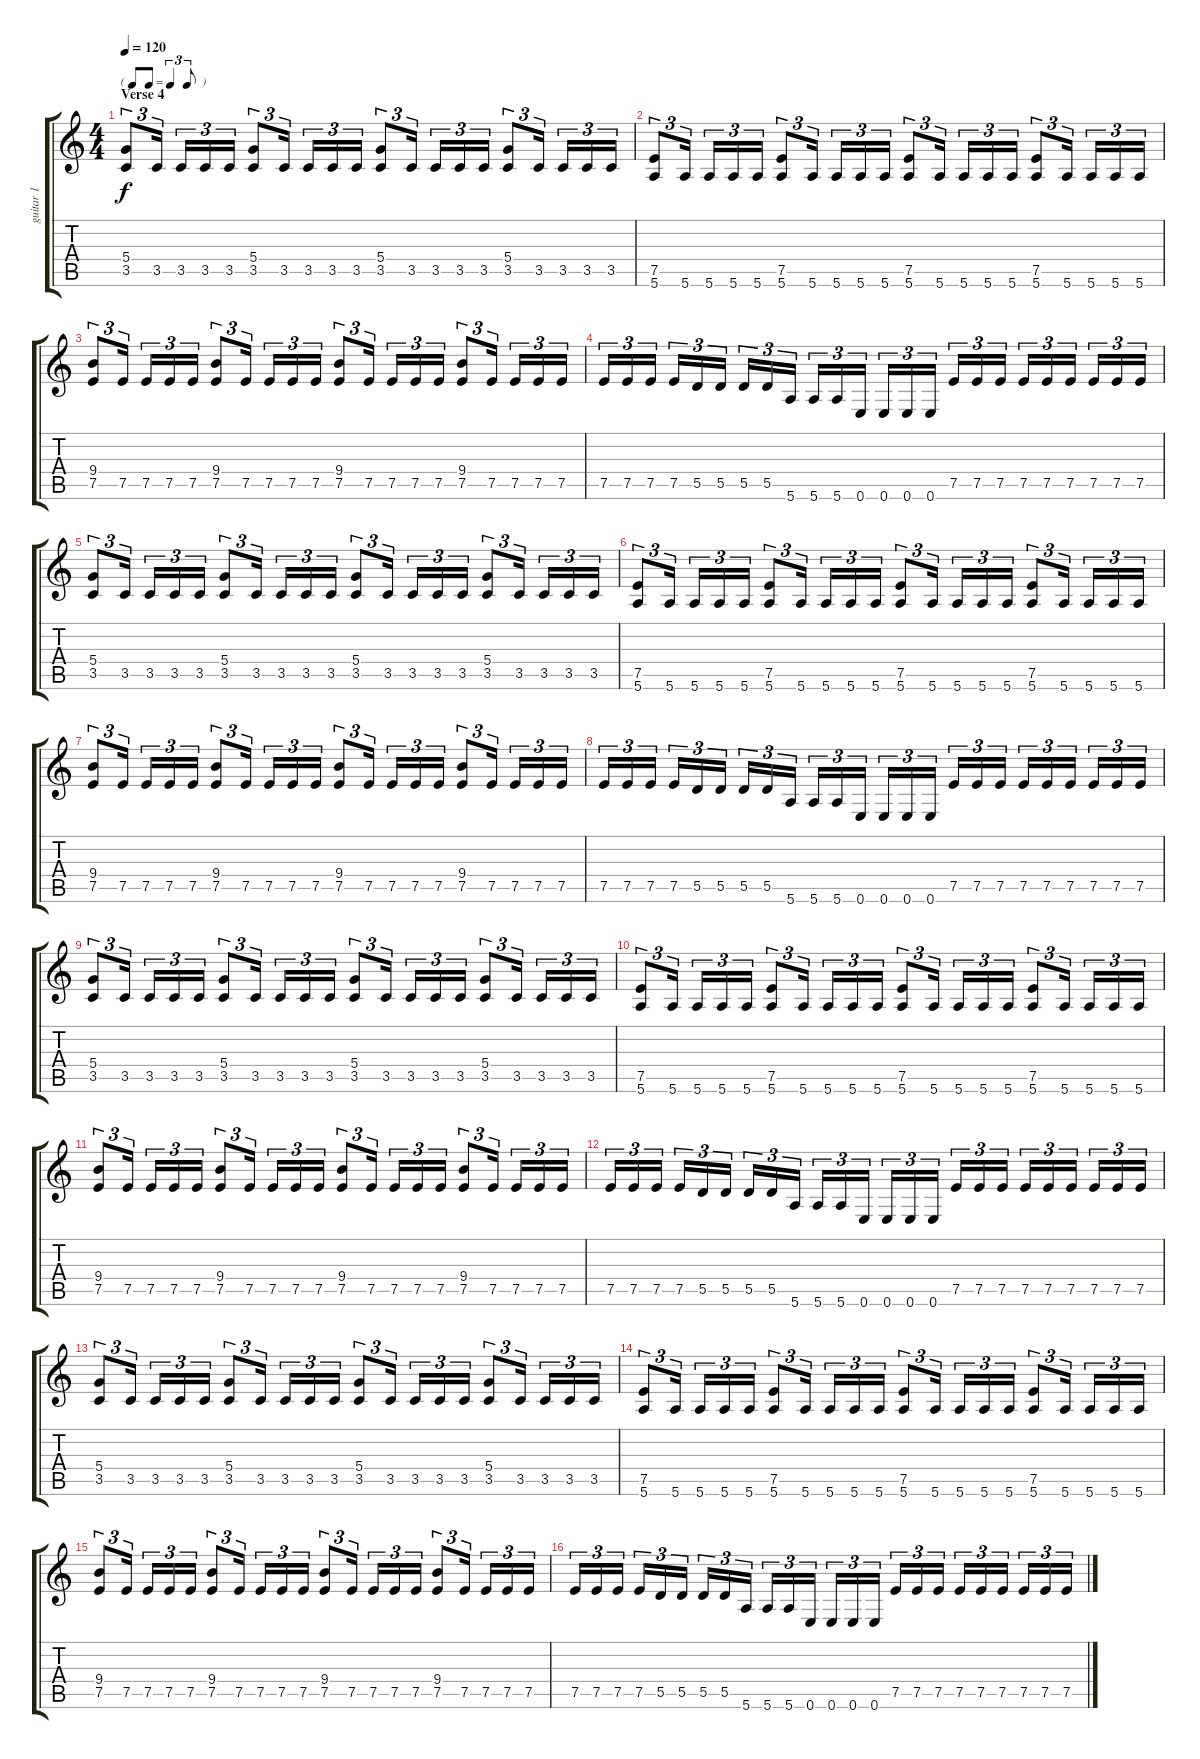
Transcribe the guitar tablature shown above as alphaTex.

\track ("guitar 1" "guitar 1") {instrument overdrivenguitar}
\staff {score tabs}
\tuning (E4 B3 G3 D3 A2 E2) {hide}
\ts (4 4)
\tf triplet8th
\section ("" "Verse 4")
\tempo 120
\clef g2
\ks c
(5.4 3.5).8{tu (3 2) dy f} 3.5.16{tu (3 2)} 3.5.16{tu (3 2)} 3.5.16{tu (3 2)} 3.5.16{tu (3 2)} (5.4 3.5).8{tu (3 2)} 3.5.16{tu (3 2)} 3.5.16{tu (3 2)} 3.5.16{tu (3 2)} 3.5.16{tu (3 2)} (5.4 3.5).8{tu (3 2)} 3.5.16{tu (3 2)} 3.5.16{tu (3 2)} 3.5.16{tu (3 2)} 3.5.16{tu (3 2)} (5.4 3.5).8{tu (3 2)} 3.5.16{tu (3 2)} 3.5.16{tu (3 2)} 3.5.16{tu (3 2)} 3.5.16{tu (3 2)} |
(7.5 5.6).8{tu (3 2)} 5.6.16{tu (3 2)} 5.6.16{tu (3 2)} 5.6.16{tu (3 2)} 5.6.16{tu (3 2)} (7.5 5.6).8{tu (3 2)} 5.6.16{tu (3 2)} 5.6.16{tu (3 2)} 5.6.16{tu (3 2)} 5.6.16{tu (3 2)} (7.5 5.6).8{tu (3 2)} 5.6.16{tu (3 2)} 5.6.16{tu (3 2)} 5.6.16{tu (3 2)} 5.6.16{tu (3 2)} (7.5 5.6).8{tu (3 2)} 5.6.16{tu (3 2)} 5.6.16{tu (3 2)} 5.6.16{tu (3 2)} 5.6.16{tu (3 2)} |
(9.4 7.5).8{tu (3 2)} 7.5.16{tu (3 2)} 7.5.16{tu (3 2)} 7.5.16{tu (3 2)} 7.5.16{tu (3 2)} (9.4 7.5).8{tu (3 2)} 7.5.16{tu (3 2)} 7.5.16{tu (3 2)} 7.5.16{tu (3 2)} 7.5.16{tu (3 2)} (9.4 7.5).8{tu (3 2)} 7.5.16{tu (3 2)} 7.5.16{tu (3 2)} 7.5.16{tu (3 2)} 7.5.16{tu (3 2)} (9.4 7.5).8{tu (3 2)} 7.5.16{tu (3 2)} 7.5.16{tu (3 2)} 7.5.16{tu (3 2)} 7.5.16{tu (3 2)} |
7.5.16{tu (3 2)} 7.5.16{tu (3 2)} 7.5.16{tu (3 2)} 7.5.16{tu (3 2)} 5.5.16{tu (3 2)} 5.5.16{tu (3 2)} 5.5.16{tu (3 2)} 5.5.16{tu (3 2)} 5.6.16{tu (3 2)} 5.6.16{tu (3 2)} 5.6.16{tu (3 2)} 0.6.16{tu (3 2)} 0.6.16{tu (3 2)} 0.6.16{tu (3 2)} 0.6.16{tu (3 2)} 7.5.16{tu (3 2)} 7.5.16{tu (3 2)} 7.5.16{tu (3 2)} 7.5.16{tu (3 2)} 7.5.16{tu (3 2)} 7.5.16{tu (3 2)} 7.5.16{tu (3 2)} 7.5.16{tu (3 2)} 7.5.16{tu (3 2)} |
(5.4 3.5).8{tu (3 2)} 3.5.16{tu (3 2)} 3.5.16{tu (3 2)} 3.5.16{tu (3 2)} 3.5.16{tu (3 2)} (5.4 3.5).8{tu (3 2)} 3.5.16{tu (3 2)} 3.5.16{tu (3 2)} 3.5.16{tu (3 2)} 3.5.16{tu (3 2)} (5.4 3.5).8{tu (3 2)} 3.5.16{tu (3 2)} 3.5.16{tu (3 2)} 3.5.16{tu (3 2)} 3.5.16{tu (3 2)} (5.4 3.5).8{tu (3 2)} 3.5.16{tu (3 2)} 3.5.16{tu (3 2)} 3.5.16{tu (3 2)} 3.5.16{tu (3 2)} |
(7.5 5.6).8{tu (3 2)} 5.6.16{tu (3 2)} 5.6.16{tu (3 2)} 5.6.16{tu (3 2)} 5.6.16{tu (3 2)} (7.5 5.6).8{tu (3 2)} 5.6.16{tu (3 2)} 5.6.16{tu (3 2)} 5.6.16{tu (3 2)} 5.6.16{tu (3 2)} (7.5 5.6).8{tu (3 2)} 5.6.16{tu (3 2)} 5.6.16{tu (3 2)} 5.6.16{tu (3 2)} 5.6.16{tu (3 2)} (7.5 5.6).8{tu (3 2)} 5.6.16{tu (3 2)} 5.6.16{tu (3 2)} 5.6.16{tu (3 2)} 5.6.16{tu (3 2)} |
(9.4 7.5).8{tu (3 2)} 7.5.16{tu (3 2)} 7.5.16{tu (3 2)} 7.5.16{tu (3 2)} 7.5.16{tu (3 2)} (9.4 7.5).8{tu (3 2)} 7.5.16{tu (3 2)} 7.5.16{tu (3 2)} 7.5.16{tu (3 2)} 7.5.16{tu (3 2)} (9.4 7.5).8{tu (3 2)} 7.5.16{tu (3 2)} 7.5.16{tu (3 2)} 7.5.16{tu (3 2)} 7.5.16{tu (3 2)} (9.4 7.5).8{tu (3 2)} 7.5.16{tu (3 2)} 7.5.16{tu (3 2)} 7.5.16{tu (3 2)} 7.5.16{tu (3 2)} |
7.5.16{tu (3 2)} 7.5.16{tu (3 2)} 7.5.16{tu (3 2)} 7.5.16{tu (3 2)} 5.5.16{tu (3 2)} 5.5.16{tu (3 2)} 5.5.16{tu (3 2)} 5.5.16{tu (3 2)} 5.6.16{tu (3 2)} 5.6.16{tu (3 2)} 5.6.16{tu (3 2)} 0.6.16{tu (3 2)} 0.6.16{tu (3 2)} 0.6.16{tu (3 2)} 0.6.16{tu (3 2)} 7.5.16{tu (3 2)} 7.5.16{tu (3 2)} 7.5.16{tu (3 2)} 7.5.16{tu (3 2)} 7.5.16{tu (3 2)} 7.5.16{tu (3 2)} 7.5.16{tu (3 2)} 7.5.16{tu (3 2)} 7.5.16{tu (3 2)} |
(5.4 3.5).8{tu (3 2)} 3.5.16{tu (3 2)} 3.5.16{tu (3 2)} 3.5.16{tu (3 2)} 3.5.16{tu (3 2)} (5.4 3.5).8{tu (3 2)} 3.5.16{tu (3 2)} 3.5.16{tu (3 2)} 3.5.16{tu (3 2)} 3.5.16{tu (3 2)} (5.4 3.5).8{tu (3 2)} 3.5.16{tu (3 2)} 3.5.16{tu (3 2)} 3.5.16{tu (3 2)} 3.5.16{tu (3 2)} (5.4 3.5).8{tu (3 2)} 3.5.16{tu (3 2)} 3.5.16{tu (3 2)} 3.5.16{tu (3 2)} 3.5.16{tu (3 2)} |
(7.5 5.6).8{tu (3 2)} 5.6.16{tu (3 2)} 5.6.16{tu (3 2)} 5.6.16{tu (3 2)} 5.6.16{tu (3 2)} (7.5 5.6).8{tu (3 2)} 5.6.16{tu (3 2)} 5.6.16{tu (3 2)} 5.6.16{tu (3 2)} 5.6.16{tu (3 2)} (7.5 5.6).8{tu (3 2)} 5.6.16{tu (3 2)} 5.6.16{tu (3 2)} 5.6.16{tu (3 2)} 5.6.16{tu (3 2)} (7.5 5.6).8{tu (3 2)} 5.6.16{tu (3 2)} 5.6.16{tu (3 2)} 5.6.16{tu (3 2)} 5.6.16{tu (3 2)} |
(9.4 7.5).8{tu (3 2)} 7.5.16{tu (3 2)} 7.5.16{tu (3 2)} 7.5.16{tu (3 2)} 7.5.16{tu (3 2)} (9.4 7.5).8{tu (3 2)} 7.5.16{tu (3 2)} 7.5.16{tu (3 2)} 7.5.16{tu (3 2)} 7.5.16{tu (3 2)} (9.4 7.5).8{tu (3 2)} 7.5.16{tu (3 2)} 7.5.16{tu (3 2)} 7.5.16{tu (3 2)} 7.5.16{tu (3 2)} (9.4 7.5).8{tu (3 2)} 7.5.16{tu (3 2)} 7.5.16{tu (3 2)} 7.5.16{tu (3 2)} 7.5.16{tu (3 2)} |
7.5.16{tu (3 2)} 7.5.16{tu (3 2)} 7.5.16{tu (3 2)} 7.5.16{tu (3 2)} 5.5.16{tu (3 2)} 5.5.16{tu (3 2)} 5.5.16{tu (3 2)} 5.5.16{tu (3 2)} 5.6.16{tu (3 2)} 5.6.16{tu (3 2)} 5.6.16{tu (3 2)} 0.6.16{tu (3 2)} 0.6.16{tu (3 2)} 0.6.16{tu (3 2)} 0.6.16{tu (3 2)} 7.5.16{tu (3 2)} 7.5.16{tu (3 2)} 7.5.16{tu (3 2)} 7.5.16{tu (3 2)} 7.5.16{tu (3 2)} 7.5.16{tu (3 2)} 7.5.16{tu (3 2)} 7.5.16{tu (3 2)} 7.5.16{tu (3 2)} |
(5.4 3.5).8{tu (3 2)} 3.5.16{tu (3 2)} 3.5.16{tu (3 2)} 3.5.16{tu (3 2)} 3.5.16{tu (3 2)} (5.4 3.5).8{tu (3 2)} 3.5.16{tu (3 2)} 3.5.16{tu (3 2)} 3.5.16{tu (3 2)} 3.5.16{tu (3 2)} (5.4 3.5).8{tu (3 2)} 3.5.16{tu (3 2)} 3.5.16{tu (3 2)} 3.5.16{tu (3 2)} 3.5.16{tu (3 2)} (5.4 3.5).8{tu (3 2)} 3.5.16{tu (3 2)} 3.5.16{tu (3 2)} 3.5.16{tu (3 2)} 3.5.16{tu (3 2)} |
(7.5 5.6).8{tu (3 2)} 5.6.16{tu (3 2)} 5.6.16{tu (3 2)} 5.6.16{tu (3 2)} 5.6.16{tu (3 2)} (7.5 5.6).8{tu (3 2)} 5.6.16{tu (3 2)} 5.6.16{tu (3 2)} 5.6.16{tu (3 2)} 5.6.16{tu (3 2)} (7.5 5.6).8{tu (3 2)} 5.6.16{tu (3 2)} 5.6.16{tu (3 2)} 5.6.16{tu (3 2)} 5.6.16{tu (3 2)} (7.5 5.6).8{tu (3 2)} 5.6.16{tu (3 2)} 5.6.16{tu (3 2)} 5.6.16{tu (3 2)} 5.6.16{tu (3 2)} |
(9.4 7.5).8{tu (3 2)} 7.5.16{tu (3 2)} 7.5.16{tu (3 2)} 7.5.16{tu (3 2)} 7.5.16{tu (3 2)} (9.4 7.5).8{tu (3 2)} 7.5.16{tu (3 2)} 7.5.16{tu (3 2)} 7.5.16{tu (3 2)} 7.5.16{tu (3 2)} (9.4 7.5).8{tu (3 2)} 7.5.16{tu (3 2)} 7.5.16{tu (3 2)} 7.5.16{tu (3 2)} 7.5.16{tu (3 2)} (9.4 7.5).8{tu (3 2)} 7.5.16{tu (3 2)} 7.5.16{tu (3 2)} 7.5.16{tu (3 2)} 7.5.16{tu (3 2)} |
7.5.16{tu (3 2)} 7.5.16{tu (3 2)} 7.5.16{tu (3 2)} 7.5.16{tu (3 2)} 5.5.16{tu (3 2)} 5.5.16{tu (3 2)} 5.5.16{tu (3 2)} 5.5.16{tu (3 2)} 5.6.16{tu (3 2)} 5.6.16{tu (3 2)} 5.6.16{tu (3 2)} 0.6.16{tu (3 2)} 0.6.16{tu (3 2)} 0.6.16{tu (3 2)} 0.6.16{tu (3 2)} 7.5.16{tu (3 2)} 7.5.16{tu (3 2)} 7.5.16{tu (3 2)} 7.5.16{tu (3 2)} 7.5.16{tu (3 2)} 7.5.16{tu (3 2)} 7.5.16{tu (3 2)} 7.5.16{tu (3 2)} 7.5.16{tu (3 2)}
